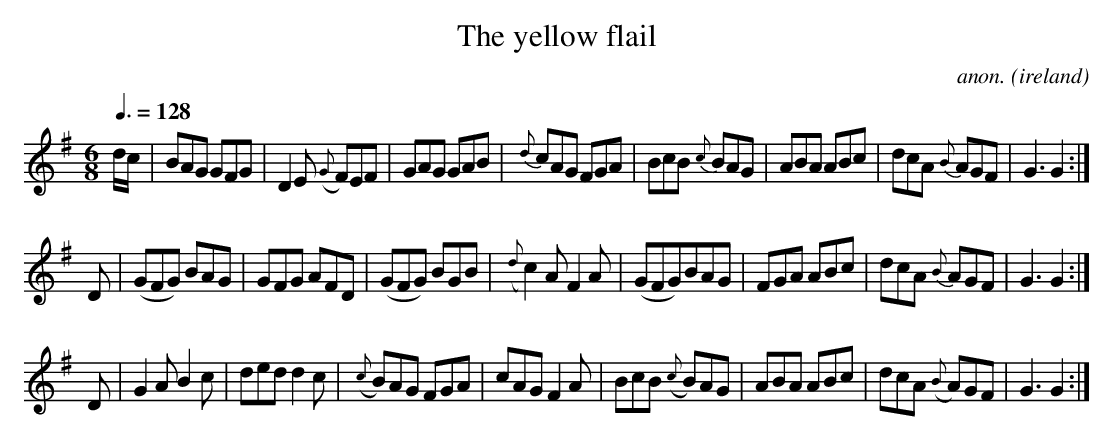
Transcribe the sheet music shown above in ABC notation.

X:1
T:The yellow flail
O:ireland
C:anon.
M:6/8
L:1/8
Q:3/8=128
K:G
d/c/|BAG GFG|D2E ({G}F)EF|GAG GAB|\
{d}cAG FGA|BcB {c}BAG|ABA ABc|dcA {B}AGF|G3G2:|
D|(GFG) BAG|GFG AFD|(GFG) BGB|({d}c2) A F2 A|\
(GFG)BAG|FGA ABc|dcA {B}AGF|G3 G2:|
D|G2AB2c|ded d2c|({c}B)AG FGA|cAG F2A|\
BcB ({c}B)AG|ABA ABc|dcA ({B}A)GF|G3 G2:|
